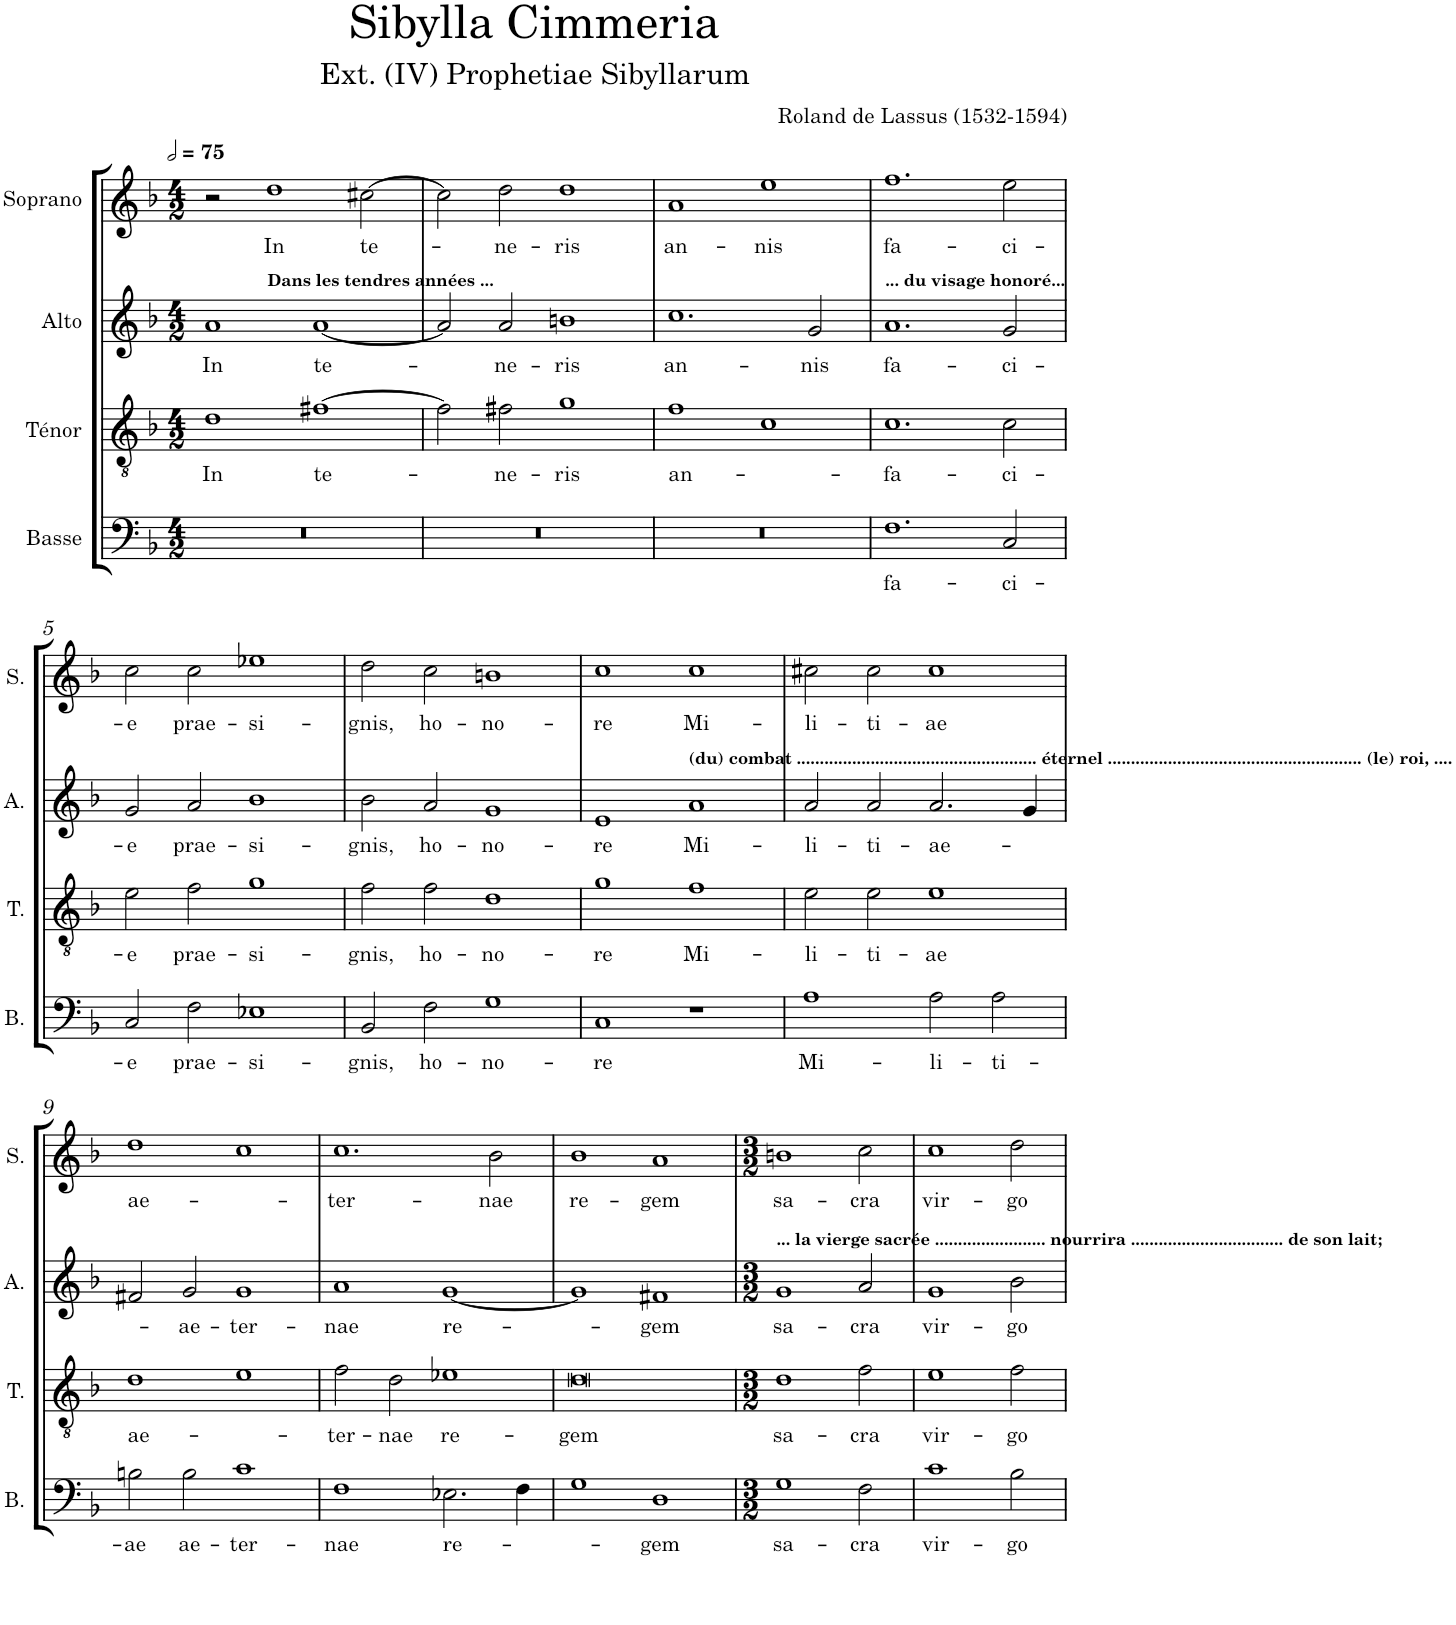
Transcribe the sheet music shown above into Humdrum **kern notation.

**kern	**text	**kern	**text	**kern	**text	**kern	**text
*part4	*part4	*part3	*part3	*part2	*part2	*part1	*part1
*staff4	*staff4	*staff3	*staff3	*staff2	*staff2	*staff1	*staff1
*I"Basse	*	*I"Ténor	*	*I"Alto	*	*I"Soprano	*
*I'B.	*	*I'T.	*	*I'A.	*	*I'S.	*
*clefF4	*	*clefGv2	*	*clefG2	*	*clefG2	*
*Trd7c12	*	*	*	*Trd1c2	*	*	*
*k[b-]	*	*k[b-]	*	*k[b-]	*	*k[b-]	*
*M4/2	*	*M4/2	*	*M4/2	*	*M4/2	*
*MM150	*	*MM150	*	*MM150	*	*MM150	*
=1	=1	=1	=1	=1	=1	=1	=1
!	!	!	!LO:LY:b	!	!LO:LY:b	!	!
0r	.	1d	In	1a	In	2r	.
!	!	!	!	!	!	!LO:TX:b:B:t=Dans les tendres années ...	!
!	!	!	!	!	!	!	!LO:LY:b
.	.	.	.	.	.	1dd	In
!	!	!	!LO:LY:b	!	!LO:LY:b	!	!
.	.	[1f#X	te-	[1a	te-	.	.
!	!	!	!	!	!	!	!LO:LY:b
.	.	.	.	.	.	[2cc#X\	te-
=2	=2	=2	=2	=2	=2	=2	=2
0r	.	2f#\]	.	2a/]	.	2cc#\]	.
!	!	!	!LO:LY:b	!	!LO:LY:b	!	!LO:LY:b
.	.	2f#X\	-ne-	2a/	-ne-	2dd\	-ne-
!	!	!	!LO:LY:b	!	!LO:LY:b	!	!LO:LY:b
.	.	1g	-ris	1bn	-ris	1dd	-ris
=3	=3	=3	=3	=3	=3	=3	=3
!	!	!	!LO:LY:b	!	!LO:LY:b	!	!LO:LY:b
0r	.	1f	an-	1.cc	an-	1a	an-
!	!	!	!	!	!	!	!LO:LY:b
.	.	1c	.	.	.	1ee	-nis
!	!	!	!	!	!LO:LY:b	!	!
.	.	.	.	2g/	-nis	.	.
=4	=4	=4	=4	=4	=4	=4	=4
!	!	!	!	!	!	!LO:TX:b:B:t=... du visage honoré...	!
!	!LO:LY:b	!	!LO:LY:b	!	!LO:LY:b	!	!LO:LY:b
1.F	fa-	1.c	fa-	1.a	fa-	1.ff	fa-
!	!LO:LY:b	!	!LO:LY:b	!	!LO:LY:b	!	!LO:LY:b
2C/	-ci-	2c\	-ci-	2g/	-ci-	2ee\	-ci-
!!LO:LB:g=z
=5	=5	=5	=5	=5	=5	=5	=5
!	!LO:LY:b	!	!LO:LY:b	!	!LO:LY:b	!	!LO:LY:b
2C/	-e	2e\	-e	2g/	-e	2cc\	-e
!	!LO:LY:b	!	!LO:LY:b	!	!LO:LY:b	!	!LO:LY:b
2F\	prae-	2f\	prae-	2a/	prae-	2cc\	prae-
!	!LO:LY:b	!	!LO:LY:b	!	!LO:LY:b	!	!LO:LY:b
1E-X	-si-	1g	-si-	1b-	-si-	1ee-X	-si-
=6	=6	=6	=6	=6	=6	=6	=6
!	!LO:LY:b	!	!LO:LY:b	!	!LO:LY:b	!	!LO:LY:b
2BB-/	-gnis,	2f\	-gnis,	2b-\	-gnis,	2dd\	-gnis,
!	!LO:LY:b	!	!LO:LY:b	!	!LO:LY:b	!	!LO:LY:b
2F\	ho-	2f\	ho-	2a/	ho-	2cc\	ho-
!	!LO:LY:b	!	!LO:LY:b	!	!LO:LY:b	!	!LO:LY:b
1G	-no-	1d	-no-	1g	-no-	1bn	-no-
=7	=7	=7	=7	=7	=7	=7	=7
!	!LO:LY:b	!	!LO:LY:b	!	!LO:LY:b	!	!LO:LY:b
1C	-re	1g	-re	1e	-re	1cc	-re
!	!	!	!	!	!	!LO:TX:b:B:t=(du) combat .................................................... éternel ....................................................... (le) roi, ....	!
!	!	!	!LO:LY:b	!	!LO:LY:b	!	!LO:LY:b
1r	.	1f	Mi-	1a	Mi-	1cc	Mi-
=8	=8	=8	=8	=8	=8	=8	=8
!	!LO:LY:b	!	!LO:LY:b	!	!LO:LY:b	!	!LO:LY:b
1A	-Mi-	2e\	-li-	2a/	-li-	2cc#X\	-li-
!	!	!	!LO:LY:b	!	!LO:LY:b	!	!LO:LY:b
.	.	2e\	-ti-	2a/	-ti-	2cc#\	-ti-
!	!LO:LY:b	!	!LO:LY:b	!	!LO:LY:b	!	!LO:LY:b
2A\	-li-	1e	-ae	2.a/	-ae-	1cc#	-ae
!	!LO:LY:b	!	!	!	!	!	!
2A\	-ti-	.	.	.	.	.	.
.	.	.	.	4g/	.	.	.
!!LO:LB:g=z
=9	=9	=9	=9	=9	=9	=9	=9
!	!LO:LY:b	!	!LO:LY:b	!	!	!	!LO:LY:b
2Bn\	-ae	1d	ae-	2f#X/	.	1dd	ae-
!	!LO:LY:b	!	!	!	!LO:LY:b	!	!
2B\	ae-	.	.	2g/	-ae-	.	.
!	!LO:LY:b	!	!	!	!LO:LY:b	!	!
1c	-ter-	1e	.	1g	-ter-	1cc	.
=10	=10	=10	=10	=10	=10	=10	=10
!	!LO:LY:b	!	!LO:LY:b	!	!LO:LY:b	!	!LO:LY:b
1F	-nae	2f\	-ter-	1a	-nae	1.cc	-ter-
!	!	!	!LO:LY:b	!	!	!	!
.	.	2d\	-nae	.	.	.	.
!	!LO:LY:b	!	!LO:LY:b	!	!LO:LY:b	!	!
2.E-X\	re-	1e-X	re-	[1g	re-	.	.
!	!	!	!	!	!	!	!LO:LY:b
.	.	.	.	.	.	2b-\	-nae
4F\	.	.	.	.	.	.	.
=11	=11	=11	=11	=11	=11	=11	=11
!	!	!	!LO:LY:b	!	!	!	!LO:LY:b
1G	.	0d	-gem	1g]	.	1b-	re-
!	!LO:LY:b	!	!	!	!LO:LY:b	!	!LO:LY:b
1D	-gem	.	.	1f#X	-gem	1a	-gem
=12	=12	=12	=12	=12	=12	=12	=12
*M3/2	*	*M3/2	*	*M3/2	*	*M3/2	*
!	!	!	!	!	!	!LO:TX:b:B:t=... la vierge sacrée ........................ nourrira ................................. de son lait;	!
!	!LO:LY:b	!	!LO:LY:b	!	!LO:LY:b	!	!LO:LY:b
1G	sa-	1d	sa-	1g	sa-	1bn	sa-
!	!LO:LY:b	!	!LO:LY:b	!	!LO:LY:b	!	!LO:LY:b
2F\	-cra	2f\	-cra	2a/	-cra	2cc\	-cra
=13	=13	=13	=13	=13	=13	=13	=13
!	!LO:LY:b	!	!LO:LY:b	!	!LO:LY:b	!	!LO:LY:b
1c	vir-	1e	vir-	1g	vir-	1cc	vir-
!	!LO:LY:b	!	!LO:LY:b	!	!LO:LY:b	!	!LO:LY:b
2B-\	-go	2f\	-go	2b-\	-go	2dd\	-go
=	=	=	=	=	=	=	=
*-	*-	*-	*-	*-	*-	*-	*-
